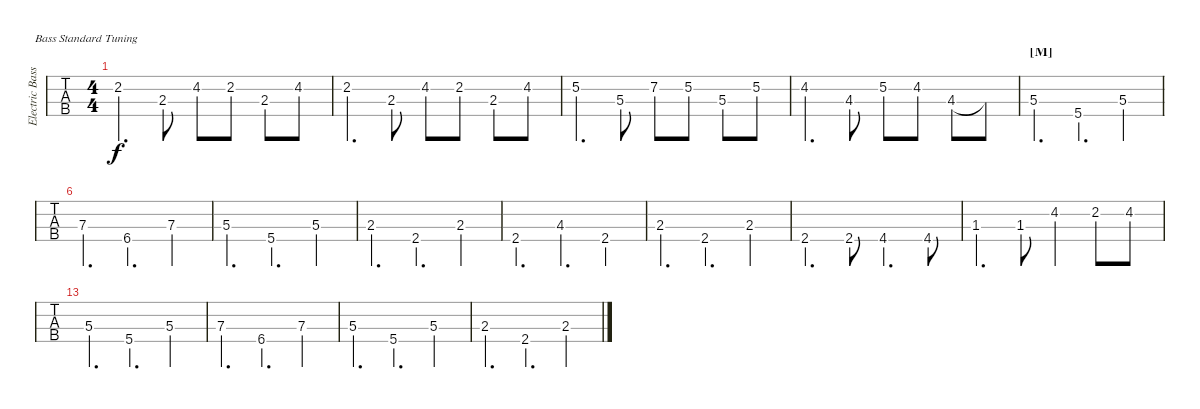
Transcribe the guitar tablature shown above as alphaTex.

\bracketExtendMode groupsimilarinstruments
\multiTrackTrackNamePolicy hidden
\firstSystemTrackNameMode fullname
\otherSystemsTrackNameMode fullname
\otherSystemsTrackNameOrientation horizontal
\defaultBarNumberDisplay FirstOfSystem
\track ("Electric Bass" "E-Bass") {multiBarRest instrument electricbassfinger}
\staff {tabs}
\tuning (G2 D2 A1 E1)
\ts (4 4)
\tempo (150 hide)
\clef f4
\ks c
2.2.4{d dy f} 2.3.8 4.2.8 2.2.8 2.3.8 4.2.8 |
2.2.4{d} 2.3.8 4.2.8 2.2.8 2.3.8 4.2.8 |
5.2.4{d} 5.3.8 7.2.8 5.2.8 5.3.8 5.2.8 |
4.2.4{d} 4.3.8 5.2.8 4.2.8 4.3.8 4.3{t}.8 |
\section ("M" "")
5.3.4{d} 5.4.4{d} 5.3.4 |
7.3.4{d} 6.4.4{d} 7.3.4 |
5.3.4{d} 5.4.4{d} 5.3.4 |
2.3.4{d} 2.4.4{d} 2.3.4 |
2.4.4{d} 4.3.4{d} 2.4.4 |
2.3.4{d} 2.4.4{d} 2.3.4 |
2.4.4{d} 2.4.8 4.4.4{d} 4.4.8 |
1.3.4{d} 1.3.8 4.2.4 2.2.8 4.2.8 |
5.3.4{d} 5.4.4{d} 5.3.4 |
7.3.4{d} 6.4.4{d} 7.3.4 |
5.3.4{d} 5.4.4{d} 5.3.4 |
2.3.4{d} 2.4.4{d} 2.3.4
